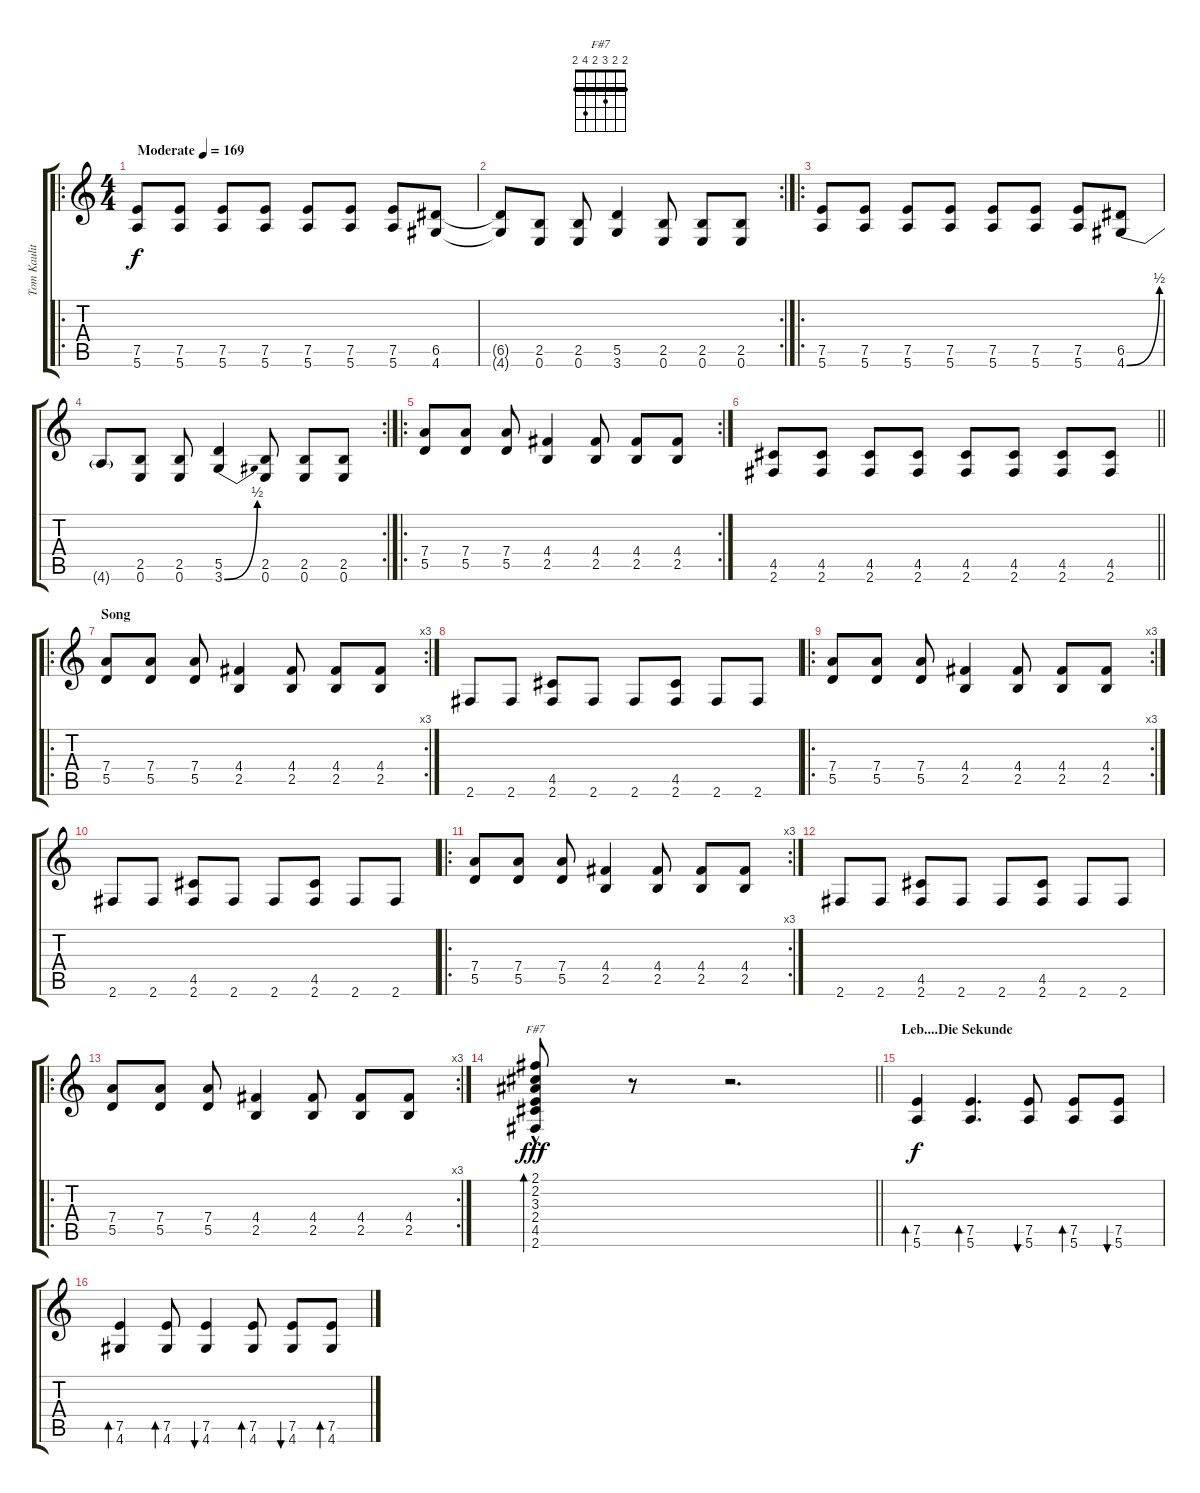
\track ("Tom Kaulitz" "Tom Kaulit") {instrument acousticguitarsteel}
\staff {score tabs}
\tuning (E4 B3 G3 D3 A2 E2) {hide}
\chord ("F#7" 2 2 3 2 4 2) {barre 2}
\ro
\ts (4 4)
\tempo (169 "Moderate")
\clef g2
\ks c
(7.5 5.6).8{dy f instrument acousticguitarsteel} (7.5 5.6).8 (7.5 5.6).8 (7.5 5.6).8 (7.5 5.6).8 (7.5 5.6).8 (7.5 5.6).8 (6.5 4.6).8 |
\rc 2
(6.5{t} 4.6{t}).8 (2.5 0.6).8 (2.5 0.6).8 (5.5 3.6).4 (2.5 0.6).8 (2.5 0.6).8 (2.5 0.6).8 |
\ro
(7.5 5.6).8 (7.5 5.6).8 (7.5 5.6).8 (7.5 5.6).8 (7.5 5.6).8 (7.5 5.6).8 (7.5 5.6).8 (6.5 4.6{be (bend 0 0 60 2)}).8 |
\rc 2
4.6{t}.8 (2.5 0.6).8 (2.5 0.6).8 (5.5 3.6{be (bend 0 0 60 2)}).4 (2.5 0.6).8 (2.5 0.6).8 (2.5 0.6).8 |
\ro
\rc 2
(7.4 5.5).8 (7.4 5.5).8 (7.4 5.5).8 (4.4 2.5).4 (4.4 2.5).8 (4.4 2.5).8 (4.4 2.5).8 |
\barLineRight lightlight
(4.5 2.6).8 (4.5 2.6).8 (4.5 2.6).8 (4.5 2.6).8 (4.5 2.6).8 (4.5 2.6).8 (4.5 2.6).8 (4.5 2.6).8 |
\ro
\rc 3
\section ("" "Song")
(7.4 5.5).8 (7.4 5.5).8 (7.4 5.5).8 (4.4 2.5).4 (4.4 2.5).8 (4.4 2.5).8 (4.4 2.5).8 |
2.6.8 2.6.8 (4.5 2.6).8 2.6.8 2.6.8 (4.5 2.6).8 2.6.8 2.6.8 |
\ro
\rc 3
(7.4 5.5).8 (7.4 5.5).8 (7.4 5.5).8 (4.4 2.5).4 (4.4 2.5).8 (4.4 2.5).8 (4.4 2.5).8 |
2.6.8 2.6.8 (4.5 2.6).8 2.6.8 2.6.8 (4.5 2.6).8 2.6.8 2.6.8 |
\ro
\rc 3
(7.4 5.5).8 (7.4 5.5).8 (7.4 5.5).8 (4.4 2.5).4 (4.4 2.5).8 (4.4 2.5).8 (4.4 2.5).8 |
2.6.8 2.6.8 (4.5 2.6).8 2.6.8 2.6.8 (4.5 2.6).8 2.6.8 2.6.8 |
\ro
\rc 3
(7.4 5.5).8 (7.4 5.5).8 (7.4 5.5).8 (4.4 2.5).4 (4.4 2.5).8 (4.4 2.5).8 (4.4 2.5).8 |
\barLineRight lightlight
(2.1{hac} 2.2{hac} 3.3{hac} 2.4{hac} 4.5{hac} 2.6{hac}).8{bd 60 ch "F#7" dy fff} r.8 r.2{d} |
\section ("" "Leb....Die Sekunde")
(7.5 5.6).4{bd 60 dy f} (7.5 5.6).4{d bd 60} (7.5 5.6).8{bu 60} (7.5 5.6).8{bd 60} (7.5 5.6).8{bu 60} |
(7.5 4.6).4{bd 60} (7.5 4.6).8{bd 60} (7.5 4.6).4{bu 60} (7.5 4.6).8{bd 60} (7.5 4.6).8{bu 60} (7.5 4.6).8{bd 60}
